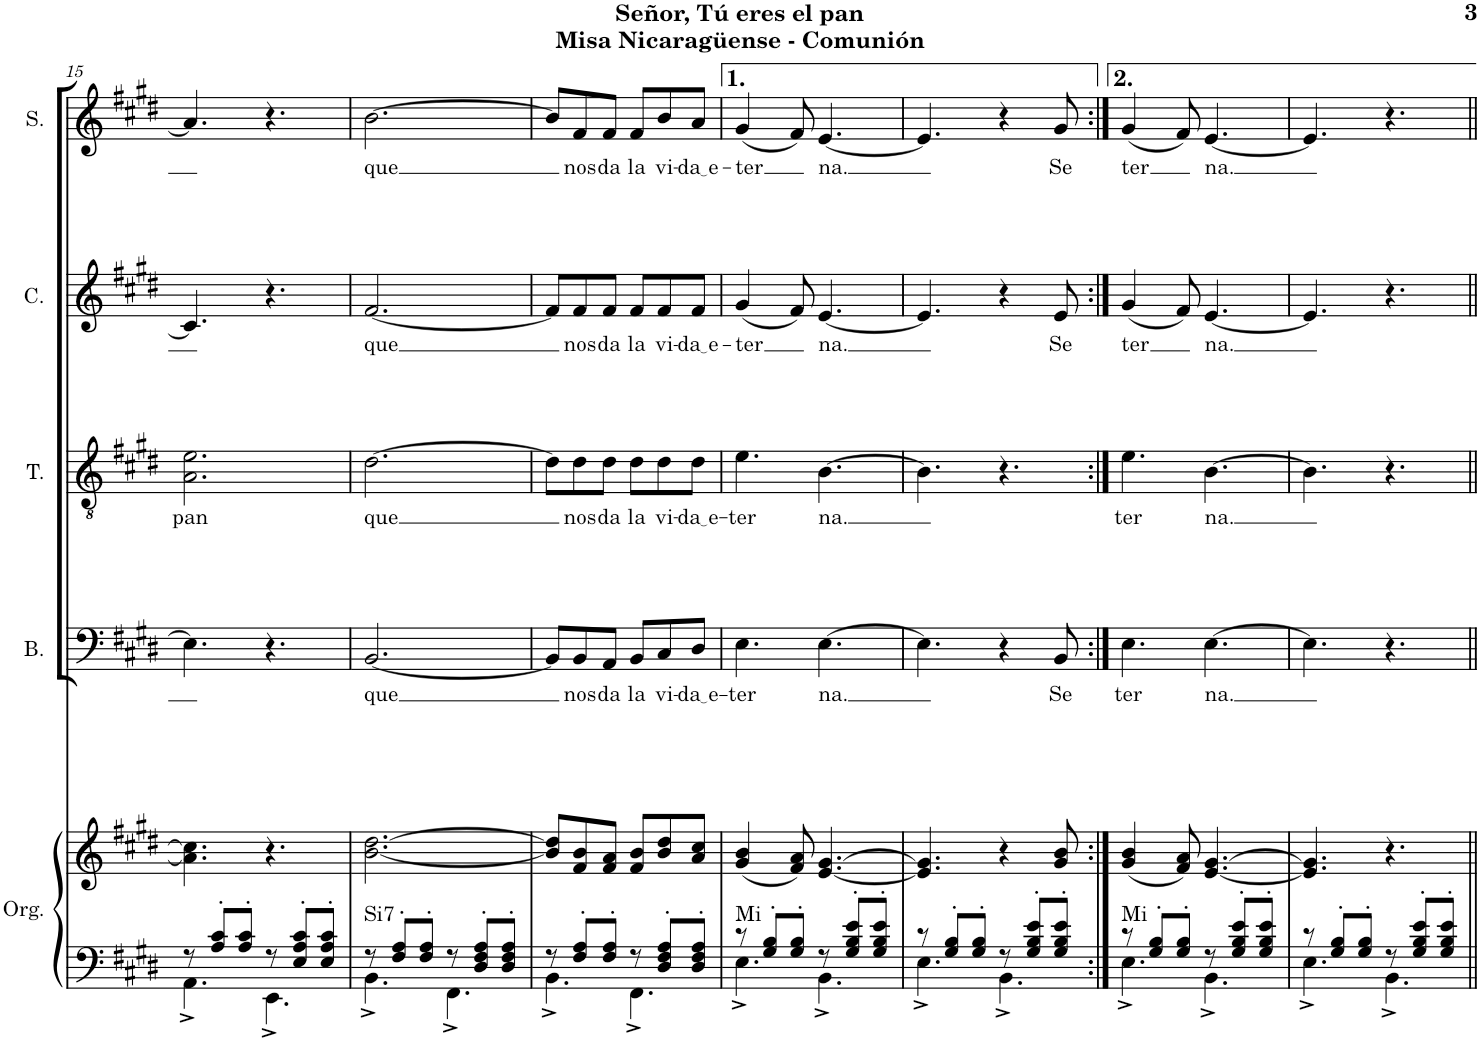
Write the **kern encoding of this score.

**kern	**kern	**harte	**kern	**text	**kern	**text	**kern	**text	**kern	**text
*part5	*part5	*part5	*part4	*part4	*part3	*part3	*part2	*part2	*part1	*part1
*staff6	*staff5	*	*staff4	*staff4	*staff3	*staff3	*staff2	*staff2	*staff1	*staff1
*I"Órgano	*	*	*I"Bajo	*	*I"Tenor	*	*I"Contralto	*	*I"Soprano	*
*	*	*	*I'B.	*	*I'T.	*	*I'C.	*	*I'S.	*
!!LO:PB:g=z
*clefF4	*clefG2	*	*clefF4	*	*clefGv2	*	*clefG2	*	*clefG2	*
*k[f#c#g#d#]	*k[f#c#g#d#]	*	*k[f#c#g#d#]	*	*k[f#c#g#d#]	*	*k[f#c#g#d#]	*	*k[f#c#g#d#]	*
*M6/8	*M6/8	*	*M6/8	*	*M6/8	*	*M6/8	*	*M6/8	*
=15	=15	=15	=15	=15	=15	=15	=15	=15	=15	=15
*^	*	*	*	*	*	*	*	*	*	*
!	!	!	!	!	!	!	!LO:LY:b	!	!	!	!
8r	4.AA^\	4.a\] 4.cc#\]	.	4.E\]	.	2.A\ 2.e\	pan	4.c#/]	.	4.a/]	.
8A/' 8c#/'L	.	.	.	.	.	.	.	.	.	.	.
8A/' 8c#/'J	.	.	.	.	.	.	.	.	.	.	.
8r	4.EE^\	4.r	.	4.r	.	.	.	4.r	.	4.r	.
8E/' 8A/' 8c#/'L	.	.	.	.	.	.	.	.	.	.	.
8E/' 8A/' 8c#/'J	.	.	.	.	.	.	.	.	.	.	.
=16	=16	=16	=16	=16	=16	=16	=16	=16	=16	=16	=16
!	!	!	!LO:H:kt=Si7	!	!LO:LY:b	!	!LO:LY:b	!	!LO:LY:b	!	!LO:LY:b
8r	4.BB^\	[2.b\ [2.dd#\	N	[2.BB/	que	[2.d#\	que	[2.f#/	que	[2.b\	que
8F#/' 8A/'L	.	.	.	.	.	.	.	.	.	.	.
8F#/' 8A/'J	.	.	.	.	.	.	.	.	.	.	.
8r	4.FF#^\	.	.	.	.	.	.	.	.	.	.
8D#/' 8F#/' 8A/'L	.	.	.	.	.	.	.	.	.	.	.
8D#/' 8F#/' 8A/'J	.	.	.	.	.	.	.	.	.	.	.
=17	=17	=17	=17	=17	=17	=17	=17	=17	=17	=17	=17
8r	4.BB^\	8b/] 8dd#/]L	.	8BB/L]	.	8d#\L]	.	8f#/L]	.	8b/L]	.
!	!	!	!	!	!LO:LY:b	!	!LO:LY:b	!	!LO:LY:b	!	!LO:LY:b
8F#/' 8A/'L	.	8f#/ 8b/	.	8BB/	nos	8d#\	nos	8f#/	nos	8f#/	nos
!	!	!	!	!	!LO:LY:b	!	!LO:LY:b	!	!LO:LY:b	!	!LO:LY:b
8F#/' 8A/'J	.	8f#/ 8a/J	.	8AA/J	da	8d#\J	da	8f#/J	da	8f#/J	da
!	!	!	!	!	!LO:LY:b	!	!LO:LY:b	!	!LO:LY:b	!	!LO:LY:b
8r	4.FF#^\	8f#/ 8b/L	.	8BB/L	la	8d#\L	la	8f#/L	la	8f#/L	la
!	!	!	!	!	!LO:LY:b	!	!LO:LY:b	!	!LO:LY:b	!	!LO:LY:b
8D#/' 8F#/' 8A/'L	.	8b/ 8dd#/	.	8C#/	vi-	8d#\	vi-	8f#/	vi-	8b/	vi-
!	!	!	!	!	!LO:LY:b	!	!LO:LY:b	!	!LO:LY:b	!	!LO:LY:b
8D#/' 8F#/' 8A/'J	.	8a/ 8cc#/J	.	8D#/J	da e	8d#\J	da e	8f#/J	da e	8a/J	da e
=18	=18	=18	=18	=18	=18	=18	=18	=18	=18	=18	=18
!	!	!	!LO:H:kt=Mi	!	!LO:LY:b	!	!LO:LY:b	!	!LO:LY:b	!	!LO:LY:b
8r	4.E^\	(4g#/ 4b/	N	4.E\	-ter	4.e\	-ter	(4g#/	-ter	(4g#/	-ter
8G#/' 8B/'L	.	.	.	.	.	.	.	.	.	.	.
8G#/' 8B/'J	.	8f#/ 8a/)	.	.	.	.	.	8f#/)	.	8f#/)	.
!	!	!	!	!	!LO:LY:b	!	!LO:LY:b	!	!LO:LY:b	!	!LO:LY:b
8r	4.BB^\	[4.e/ [4.g#/	.	[4.E\	na.	[4.B\	na.	[4.e/	na.	[4.e/	na.
8G#/' 8B/' 8e/'L	.	.	.	.	.	.	.	.	.	.	.
8G#/' 8B/' 8e/'J	.	.	.	.	.	.	.	.	.	.	.
=19	=19	=19	=19	=19	=19	=19	=19	=19	=19	=19	=19
8r	4.E^\	4.e/] 4.g#/]	.	4.E\]	.	4.B\]	.	4.e/]	.	4.e/]	.
8G#/' 8B/'L	.	.	.	.	.	.	.	.	.	.	.
8G#/' 8B/'J	.	.	.	.	.	.	.	.	.	.	.
8r	4.BB^\	4r	.	4r	.	4.r	.	4r	.	4r	.
8G#/' 8B/' 8e/'L	.	.	.	.	.	.	.	.	.	.	.
!	!	!	!	!	!LO:LY:b	!	!	!	!LO:LY:b	!	!LO:LY:b
8G#/' 8B/' 8e/'J	.	8g#/ 8b/	.	8BB/	Se	.	.	8e/	Se	8g#/	Se
=20:|!	=20:|!	=20:|!	=20:|!	=20:|!	=20:|!	=20:|!	=20:|!	=20:|!	=20:|!	=20:|!	=20:|!
!	!	!	!LO:H:kt=Mi	!	!LO:LY:b	!	!LO:LY:b	!	!LO:LY:b	!	!LO:LY:b
8r	4.E^\	(4g#/ 4b/	N	4.E\	-ter	4.e\	-ter	(4g#/	-ter	(4g#/	-ter
8G#/' 8B/'L	.	.	.	.	.	.	.	.	.	.	.
8G#/' 8B/'J	.	8f#/ 8a/)	.	.	.	.	.	8f#/)	.	8f#/)	.
!	!	!	!	!	!LO:LY:b	!	!LO:LY:b	!	!LO:LY:b	!	!LO:LY:b
8r	4.BB^\	[4.e/ [4.g#/	.	[4.E\	na.	[4.B\	na.	[4.e/	na.	[4.e/	na.
8G#/' 8B/' 8e/'L	.	.	.	.	.	.	.	.	.	.	.
8G#/' 8B/' 8e/'J	.	.	.	.	.	.	.	.	.	.	.
=21	=21	=21	=21	=21	=21	=21	=21	=21	=21	=21	=21
8r	4.E^\	4.e/] 4.g#/]	.	4.E\]	.	4.B\]	.	4.e/]	.	4.e/]	.
8G#/' 8B/'L	.	.	.	.	.	.	.	.	.	.	.
8G#/' 8B/'J	.	.	.	.	.	.	.	.	.	.	.
8r	4.BB^\	4.r	.	4.r	.	4.r	.	4.r	.	4.r	.
8G#/' 8B/' 8e/'L	.	.	.	.	.	.	.	.	.	.	.
8G#/' 8B/' 8e/'J	.	.	.	.	.	.	.	.	.	.	.
*v	*v	*	*	*	*	*	*	*	*	*	*
=||	=||	=||	=||	=||	=||	=||	=||	=||	=||	=||
*-	*-	*-	*-	*-	*-	*-	*-	*-	*-	*-
